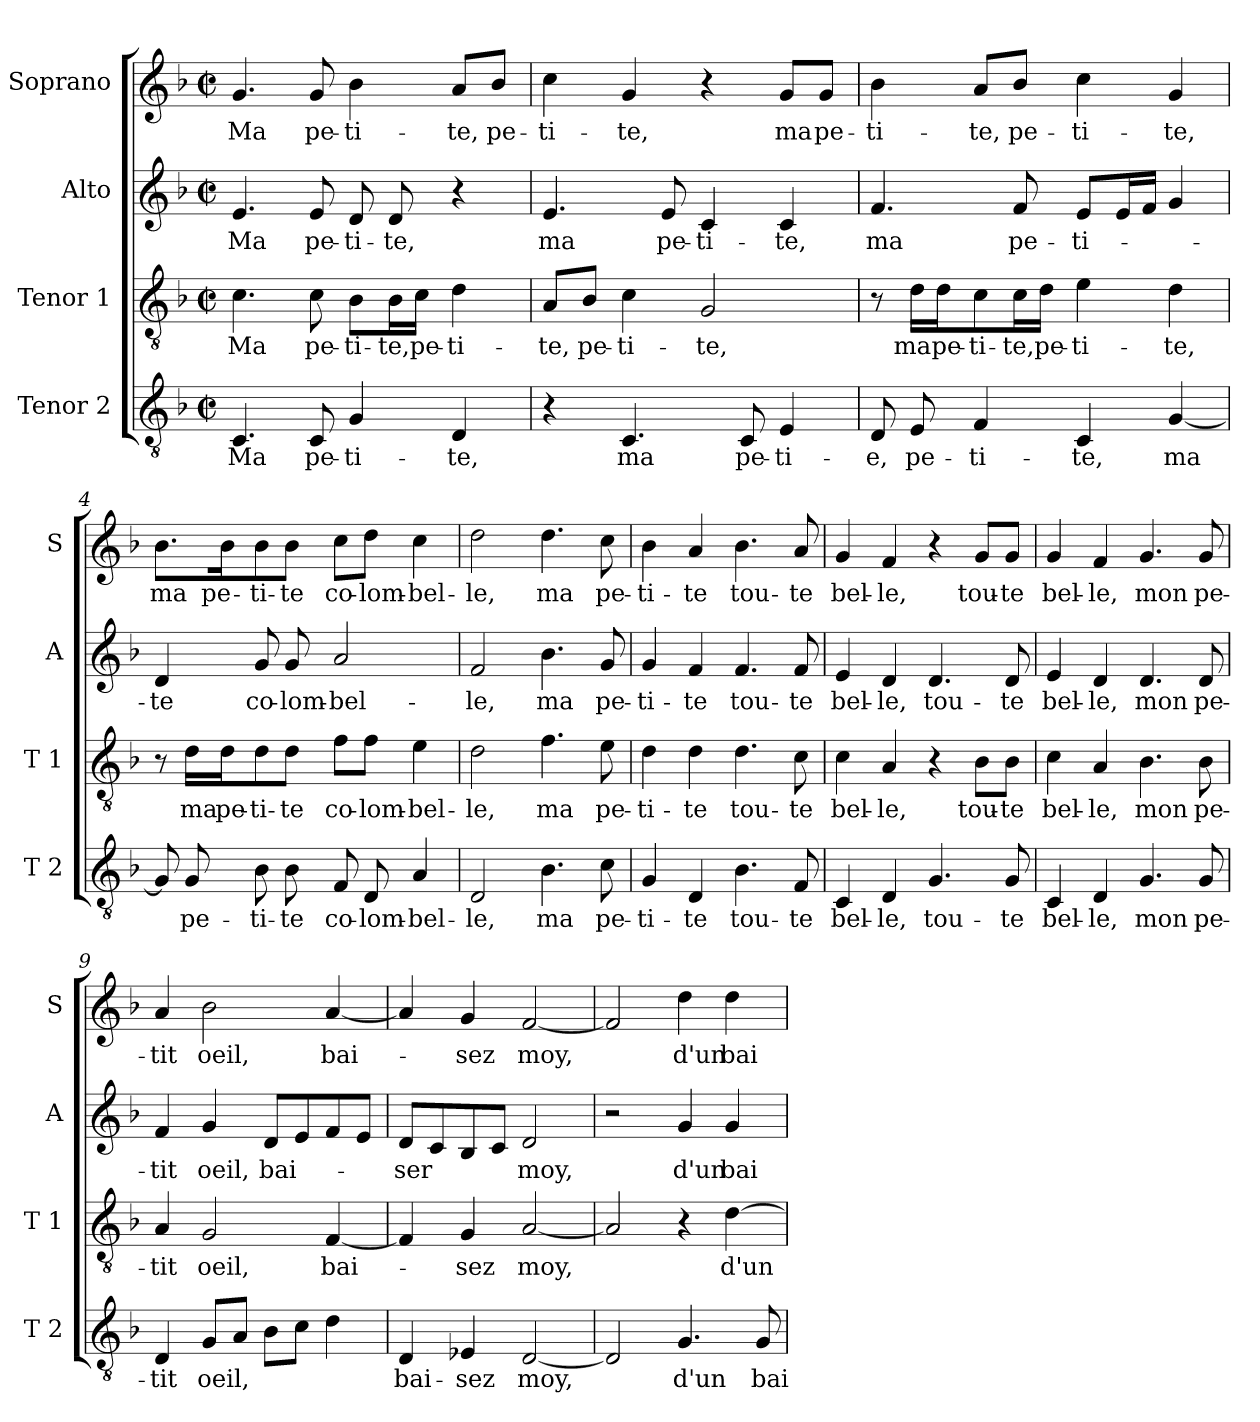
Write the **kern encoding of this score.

**kern	**text	**kern	**text	**kern	**text	**kern	**text
*part4	*part4	*part3	*part3	*part2	*part2	*part1	*part1
*staff4	*staff4	*staff3	*staff3	*staff2	*staff2	*staff1	*staff1
*I"Tenor 2	*	*I"Tenor 1	*	*I"Alto	*	*I"Soprano	*
*I'T 2	*	*I'T 1	*	*I'A	*	*I'S	*
*clefGv2	*	*clefGv2	*	*clefG2	*	*clefG2	*
*k[b-]	*	*k[b-]	*	*k[b-]	*	*k[b-]	*
*F:	*	*F:	*	*F:	*	*F:	*
*M2/2	*	*M2/2	*	*M2/2	*	*M2/2	*
*met(c|)	*	*met(c|)	*	*met(c|)	*	*met(c|)	*
=1	=1	=1	=1	=1	=1	=1	=1
!	!LO:LY:b	!	!LO:LY:b	!	!LO:LY:b	!	!LO:LY:b
4.C/	Ma	4.c\	Ma	4.e/	Ma	4.g/	Ma
!	!LO:LY:b	!	!LO:LY:b	!	!LO:LY:b	!	!LO:LY:b
8C/	pe-	8c\	pe-	8e/	pe-	8g/	pe-
!	!LO:LY:b	!	!LO:LY:b	!	!LO:LY:b	!	!LO:LY:b
4G/	-ti-	8B-\L	-ti-	8d/	-ti-	4b-\	-ti-
!	!	!	!LO:LY:b	!	!LO:LY:b	!	!
.	.	16B-\L	-te,	8d/	-te,	.	.
!	!	!	!LO:LY:b	!	!	!	!
.	.	16c\JJ	pe-	.	.	.	.
!	!LO:LY:b	!	!LO:LY:b	!	!	!	!LO:LY:b
4D/	-te,	4d\	-ti-	4r	.	8a/L	-te,
!	!	!	!	!	!	!	!LO:LY:b
.	.	.	.	.	.	8b-/J	pe-
=2	=2	=2	=2	=2	=2	=2	=2
!	!	!	!LO:LY:b	!	!LO:LY:b	!	!LO:LY:b
4r	.	8A/L	-te,	4.e/	ma	4cc\	-ti-
!	!	!	!LO:LY:b	!	!	!	!
.	.	8B-/J	pe-	.	.	.	.
!	!LO:LY:b	!	!LO:LY:b	!	!	!	!LO:LY:b
4.C/	ma	4c\	-ti-	.	.	4g/	-te,
!	!	!	!	!	!LO:LY:b	!	!
.	.	.	.	8e/	pe-	.	.
!	!	!	!LO:LY:b	!	!LO:LY:b	!	!
.	.	2G/	-te,	4c/	-ti-	4r	.
!	!LO:LY:b	!	!	!	!	!	!
8C/	pe-	.	.	.	.	.	.
!	!LO:LY:b	!	!	!	!LO:LY:b	!	!LO:LY:b
4E/	-ti-	.	.	4c/	-te,	8g/L	ma
!	!	!	!	!	!	!	!LO:LY:b
.	.	.	.	.	.	8g/J	pe-
=3	=3	=3	=3	=3	=3	=3	=3
!	!LO:LY:b	!	!	!	!LO:LY:b	!	!LO:LY:b
8D/	-e,	8r	.	4.f/	ma	4b-\	-ti-
!	!LO:LY:b	!	!LO:LY:b	!	!	!	!
8E/	pe-	16d\LL	ma	.	.	.	.
!	!	!	!LO:LY:b	!	!	!	!
.	.	16d\J	pe-	.	.	.	.
!	!LO:LY:b	!	!LO:LY:b	!	!	!	!LO:LY:b
4F/	-ti-	8c\	-ti-	.	.	8a/L	-te,
!	!	!	!LO:LY:b	!	!LO:LY:b	!	!LO:LY:b
.	.	16c\L	-te,	8f/	pe-	8b-/J	pe-
!	!	!	!LO:LY:b	!	!	!	!
.	.	16d\JJ	pe-	.	.	.	.
!	!LO:LY:b	!	!LO:LY:b	!	!LO:LY:b	!	!LO:LY:b
4C/	-te,	4e\	-ti-	8e/L	-ti-	4cc\	-ti-
.	.	.	.	16e/L	.	.	.
.	.	.	.	16f/JJ	.	.	.
!	!LO:LY:b	!	!LO:LY:b	!	!	!	!LO:LY:b
[4G/	ma	4d\	-te,	4g/	.	4g/	-te,
!!LO:LB:g=z
=4	=4	=4	=4	=4	=4	=4	=4
!	!	!	!	!	!LO:LY:b	!	!LO:LY:b
8G/]	.	8r	.	4d/	-te	8.b-\L	ma
!	!LO:LY:b	!	!LO:LY:b	!	!	!	!
8G/	pe-	16d\LL	ma	.	.	.	.
!	!	!	!LO:LY:b	!	!	!	!LO:LY:b
.	.	16d\J	pe-	.	.	16b-\K	pe-
!	!LO:LY:b	!	!LO:LY:b	!	!LO:LY:b	!	!LO:LY:b
8B-\	-ti-	8d\	-ti-	8g/	co-	8b-\	-ti-
!	!LO:LY:b	!	!LO:LY:b	!	!LO:LY:b	!	!LO:LY:b
8B-\	-te	8d\J	-te	8g/	-lom-	8b-\J	-te
!	!LO:LY:b	!	!LO:LY:b	!	!LO:LY:b	!	!LO:LY:b
8F/	co-	8f\L	co-	2a/	-bel-	8cc\L	co-
!	!LO:LY:b	!	!LO:LY:b	!	!	!	!LO:LY:b
8D/	-lom-	8f\J	-lom-	.	.	8dd\J	-lom-
!	!LO:LY:b	!	!LO:LY:b	!	!	!	!LO:LY:b
4A/	-bel-	4e\	-bel-	.	.	4cc\	-bel-
=5	=5	=5	=5	=5	=5	=5	=5
!	!LO:LY:b	!	!LO:LY:b	!	!LO:LY:b	!	!LO:LY:b
2D/	-le,	2d\	-le,	2f/	-le,	2dd\	-le,
!	!LO:LY:b	!	!LO:LY:b	!	!LO:LY:b	!	!LO:LY:b
4.B-\	ma	4.f\	ma	4.b-\	ma	4.dd\	ma
!	!LO:LY:b	!	!LO:LY:b	!	!LO:LY:b	!	!LO:LY:b
8c\	pe-	8e\	pe-	8g/	pe-	8cc\	pe-
=6	=6	=6	=6	=6	=6	=6	=6
!	!LO:LY:b	!	!LO:LY:b	!	!LO:LY:b	!	!LO:LY:b
4G/	-ti-	4d\	-ti-	4g/	-ti-	4b-\	-ti-
!	!LO:LY:b	!	!LO:LY:b	!	!LO:LY:b	!	!LO:LY:b
4D/	-te	4d\	-te	4f/	-te	4a/	-te
!	!LO:LY:b	!	!LO:LY:b	!	!LO:LY:b	!	!LO:LY:b
4.B-\	tou-	4.d\	tou-	4.f/	tou-	4.b-\	tou-
!	!LO:LY:b	!	!LO:LY:b	!	!LO:LY:b	!	!LO:LY:b
8F/	-te	8c\	-te	8f/	-te	8a/	-te
=7	=7	=7	=7	=7	=7	=7	=7
!	!LO:LY:b	!	!LO:LY:b	!	!LO:LY:b	!	!LO:LY:b
4C/	bel-	4c\	bel-	4e/	bel-	4g/	bel-
!	!LO:LY:b	!	!LO:LY:b	!	!LO:LY:b	!	!LO:LY:b
4D/	-le,	4A/	-le,	4d/	-le,	4f/	-le,
!	!LO:LY:b	!	!	!	!LO:LY:b	!	!
4.G/	tou-	4r	.	4.d/	tou-	4r	.
!	!	!	!LO:LY:b	!	!	!	!LO:LY:b
.	.	8B-\L	tou-	.	.	8g/L	tou-
!	!LO:LY:b	!	!LO:LY:b	!	!LO:LY:b	!	!LO:LY:b
8G/	-te	8B-\J	-te	8d/	-te	8g/J	-te
!!LO:LB:g=z
=8	=8	=8	=8	=8	=8	=8	=8
!	!LO:LY:b	!	!LO:LY:b	!	!LO:LY:b	!	!LO:LY:b
4C/	bel-	4c\	bel-	4e/	bel-	4g/	bel-
!	!LO:LY:b	!	!LO:LY:b	!	!LO:LY:b	!	!LO:LY:b
4D/	-le,	4A/	-le,	4d/	-le,	4f/	-le,
!	!LO:LY:b	!	!LO:LY:b	!	!LO:LY:b	!	!LO:LY:b
4.G/	mon	4.B-\	mon	4.d/	mon	4.g/	mon
!	!LO:LY:b	!	!LO:LY:b	!	!LO:LY:b	!	!LO:LY:b
8G/	pe-	8B-\	pe-	8d/	pe-	8g/	pe-
=9	=9	=9	=9	=9	=9	=9	=9
!	!LO:LY:b	!	!LO:LY:b	!	!LO:LY:b	!	!LO:LY:b
4D/	-tit	4A/	-tit	4f/	-tit	4a/	-tit
!	!LO:LY:b	!	!LO:LY:b	!	!LO:LY:b	!	!LO:LY:b
8G/L	oeil,	2G/	oeil,	4g/	oeil,	2b-\	oeil,
8A/J	.	.	.	.	.	.	.
!	!	!	!	!	!LO:LY:b	!	!
8B-\L	.	.	.	8d/L	bai-	.	.
8c\J	.	.	.	8e/	.	.	.
!	!	!	!LO:LY:b	!	!	!	!LO:LY:b
4d\	.	[4F/	bai-	8f/	.	[4a/	bai-
.	.	.	.	8e/J	.	.	.
=10	=10	=10	=10	=10	=10	=10	=10
!	!LO:LY:b	!	!	!	!LO:LY:b	!	!
4D/	bai-	4F/]	.	8d/L	-ser	4a/]	.
.	.	.	.	8c/	.	.	.
!	!LO:LY:b	!	!LO:LY:b	!	!	!	!LO:LY:b
4E-X/	-sez	4G/	-sez	8B-/	.	4g/	-sez
.	.	.	.	8c/J	.	.	.
!	!LO:LY:b	!	!LO:LY:b	!	!LO:LY:b	!	!LO:LY:b
[2D/	moy,	[2A/	moy,	2d/	moy,	[2f/	moy,
=11	=11	=11	=11	=11	=11	=11	=11
2D/]	.	2A/]	.	2r	.	2f/]	.
!	!LO:LY:b	!	!	!	!LO:LY:b	!	!LO:LY:b
4.G/	d'un	4r	.	4g/	d'un	4dd\	d'un
!	!	!	!LO:LY:b	!	!LO:LY:b	!	!LO:LY:b
.	.	[4d\	d'un	4g/	bai-	4dd\	bai-
!	!LO:LY:b	!	!	!	!	!	!
8G/	bai-	.	.	.	.	.	.
=	=	=	=	=	=	=	=
*-	*-	*-	*-	*-	*-	*-	*-
